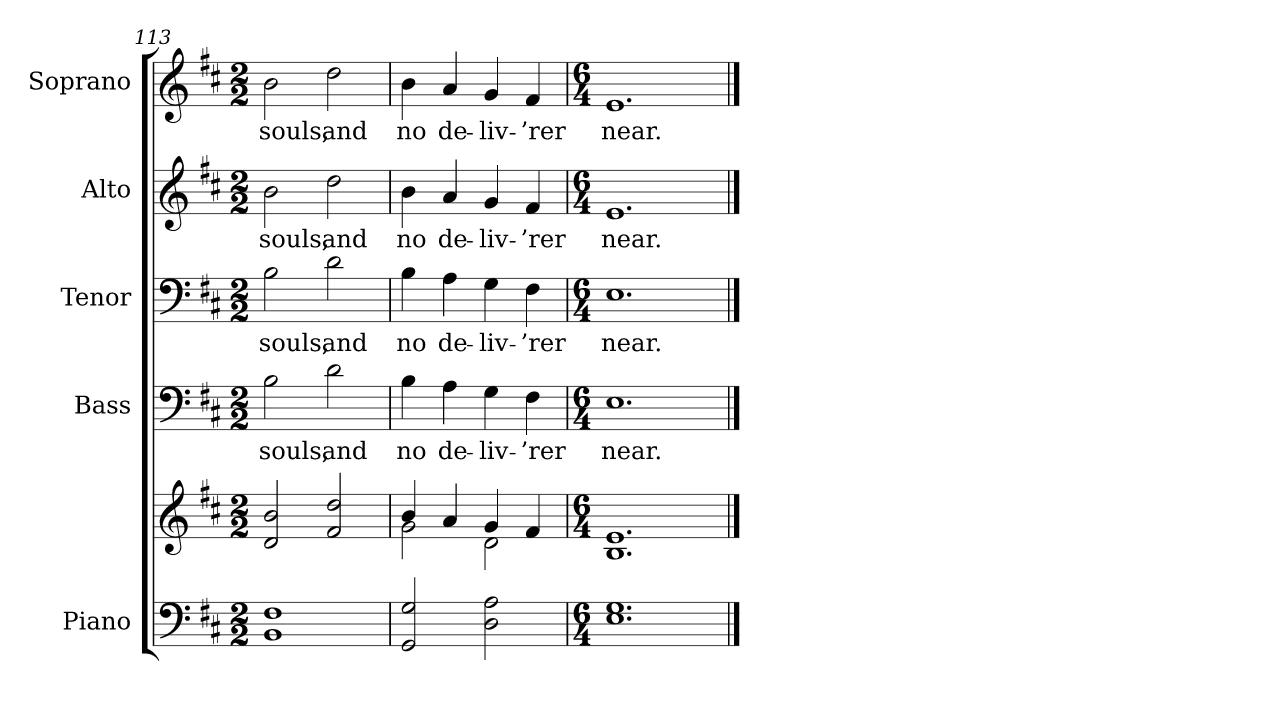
**kern	**kern	**kern	**text	**kern	**text	**kern	**text	**kern	**text
*part5	*part5	*part4	*part4	*part3	*part3	*part2	*part2	*part1	*part1
*staff6	*staff5	*staff4	*staff4	*staff3	*staff3	*staff2	*staff2	*staff1	*staff1
*I"Piano	*	*I"Bass	*	*I"Tenor	*	*I"Alto	*	*I"Soprano	*
*I'Pno.	*	*I'B.	*	*I'T.	*	*I'A.	*	*I'S.	*
*clefF4	*clefG2	*clefF4	*	*clefF4	*	*clefG2	*	*clefG2	*
*k[f#c#]	*k[f#c#]	*k[f#c#]	*	*k[f#c#]	*	*k[f#c#]	*	*k[f#c#]	*
*D:	*D:	*D:	*	*D:	*	*D:	*	*D:	*
*M2/2	*M2/2	*M2/2	*	*M2/2	*	*M2/2	*	*M2/2	*
=113	=113	=113	=113	=113	=113	=113	=113	=113	=113
!	!	!	!LO:LY:b:color=#000000	!	!	!	!	!	!
!	!	!	!	!	!LO:LY:b:color=#000000	!	!	!	!
!	!	!	!	!	!	!	!LO:LY:b:color=#000000	!	!
!	!	!	!	!	!	!	!	!	!LO:LY:b:color=#000000
1BBi 1F#i	2di/ 2bi	2Bi\	souls,	2Bi\	souls,	2bi\	souls,	2bi\	souls,
!	!	!	!LO:LY:b:color=#000000	!	!	!	!	!	!
!	!	!	!	!	!LO:LY:b:color=#000000	!	!	!	!
!	!	!	!	!	!	!	!LO:LY:b:color=#000000	!	!
!	!	!	!	!	!	!	!	!	!LO:LY:b:color=#000000
.	2f#i/ 2ddi	2di\	and	2di\	and	2ddi\	and	2ddi\	and
=114	=114	=114	=114	=114	=114	=114	=114	=114	=114
*	*^	*	*	*	*	*	*	*	*
!	!	!	!	!LO:LY:b:color=#000000	!	!	!	!	!	!
!	!	!	!	!	!	!LO:LY:b:color=#000000	!	!	!	!
!	!	!	!	!	!	!	!	!LO:LY:b:color=#000000	!	!
!	!	!	!	!	!	!	!	!	!	!LO:LY:b:color=#000000
2GGi/ 2Gi	4bi/	2gi\	4Bi\	no	4Bi\	no	4bi\	no	4bi\	no
!	!	!	!	!LO:LY:b:color=#000000	!	!	!	!	!	!
!	!	!	!	!	!	!LO:LY:b:color=#000000	!	!	!	!
!	!	!	!	!	!	!	!	!LO:LY:b:color=#000000	!	!
!	!	!	!	!	!	!	!	!	!	!LO:LY:b:color=#000000
.	4ai/	.	4Ai\	de-	4Ai\	de-	4ai/	de-	4ai/	de-
!	!	!	!	!LO:LY:b:color=#000000	!	!	!	!	!	!
!	!	!	!	!	!	!LO:LY:b:color=#000000	!	!	!	!
!	!	!	!	!	!	!	!	!LO:LY:b:color=#000000	!	!
!	!	!	!	!	!	!	!	!	!	!LO:LY:b:color=#000000
2Di\ 2Ai	4gi/	2di\	4Gi\	-liv-	4Gi\	-liv-	4gi/	-liv-	4gi/	-liv-
!	!	!	!	!LO:LY:b:color=#000000	!	!	!	!	!	!
!	!	!	!	!	!	!LO:LY:b:color=#000000	!	!	!	!
!	!	!	!	!	!	!	!	!LO:LY:b:color=#000000	!	!
!	!	!	!	!	!	!	!	!	!	!LO:LY:b:color=#000000
.	4f#i/	.	4F#i\	-’rer	4F#i\	-’rer	4f#i/	-’rer	4f#i/	-’rer
*	*v	*v	*	*	*	*	*	*	*	*
=115	=115	=115	=115	=115	=115	=115	=115	=115	=115
*M6/4	*M6/4	*M6/4	*	*M6/4	*	*M6/4	*	*M6/4	*
!	!	!	!LO:LY:b:color=#000000	!	!	!	!	!	!
!	!	!	!	!	!LO:LY:b:color=#000000	!	!	!	!
!	!	!	!	!	!	!	!LO:LY:b:color=#000000	!	!
!	!	!	!	!	!	!	!	!	!LO:LY:b:color=#000000
1.Ei 1.Gi	1.Bi 1.ei	1.Ei	near.	1.Ei	near.	1.ei	near.	1.ei	near.
==	==	==	==	==	==	==	==	==	==
*-	*-	*-	*-	*-	*-	*-	*-	*-	*-
